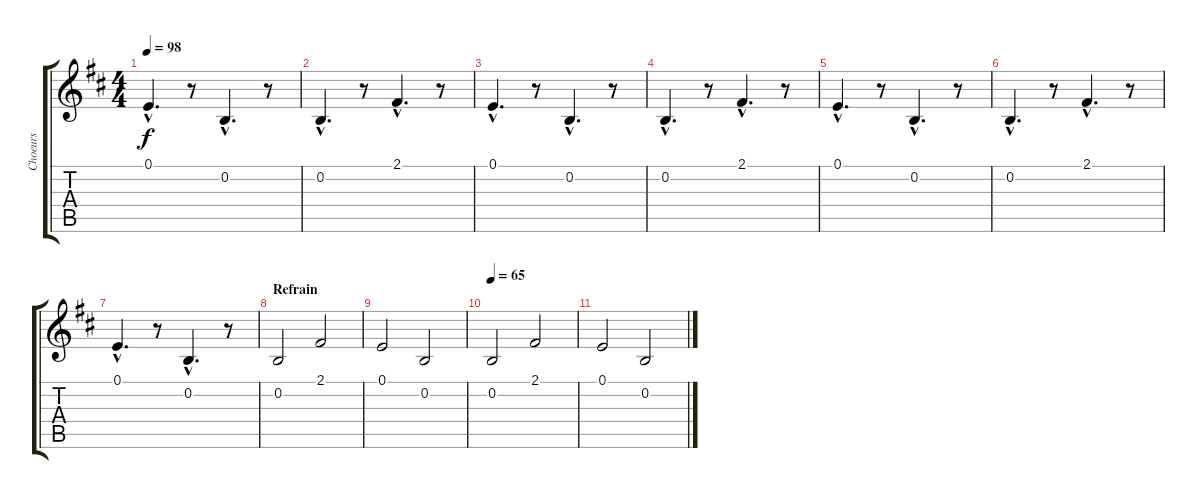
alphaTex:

\track ("Choeurs" "Choeurs") {instrument choiraahs}
\staff {score tabs}
\tuning (E4 B3 G3 D3 A2 E2) {hide}
\ts (4 4)
\tempo 98
\clef g2
\ks d
0.1{hac}.4{d dy f} r.8 0.2{hac}.4{d} r.8 |
0.2{hac}.4{d} r.8 2.1{hac}.4{d} r.8 |
0.1{hac}.4{d} r.8 0.2{hac}.4{d} r.8 |
0.2{hac}.4{d} r.8 2.1{hac}.4{d} r.8 |
0.1{hac}.4{d} r.8 0.2{hac}.4{d} r.8 |
0.2{hac}.4{d} r.8 2.1{hac}.4{d} r.8 |
0.1{hac}.4{d} r.8 0.2{hac}.4{d} r.8 |
\section ("" "Refrain")
0.2.2 2.1.2 |
0.1.2 0.2.2 |
\tempo 65
0.2.2 2.1.2 |
0.1.2 0.2.2
